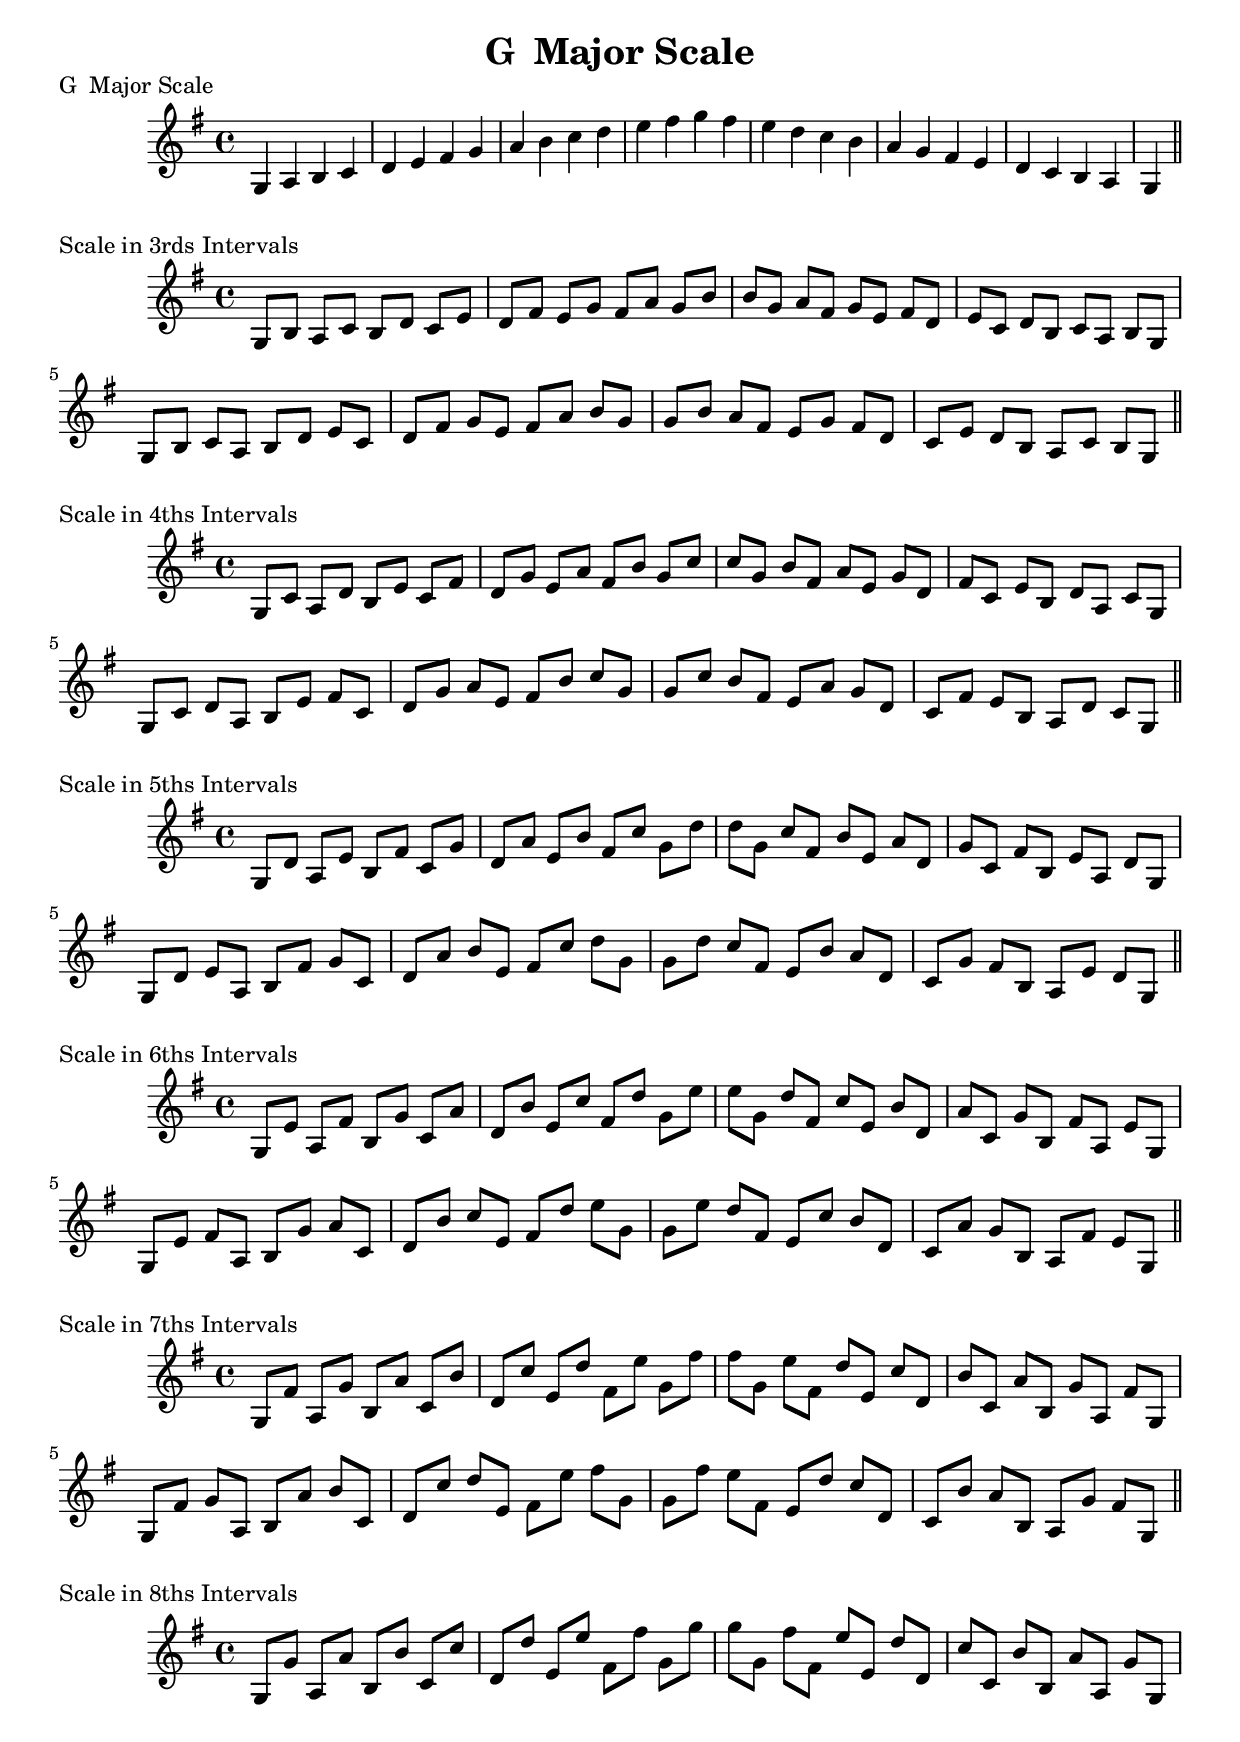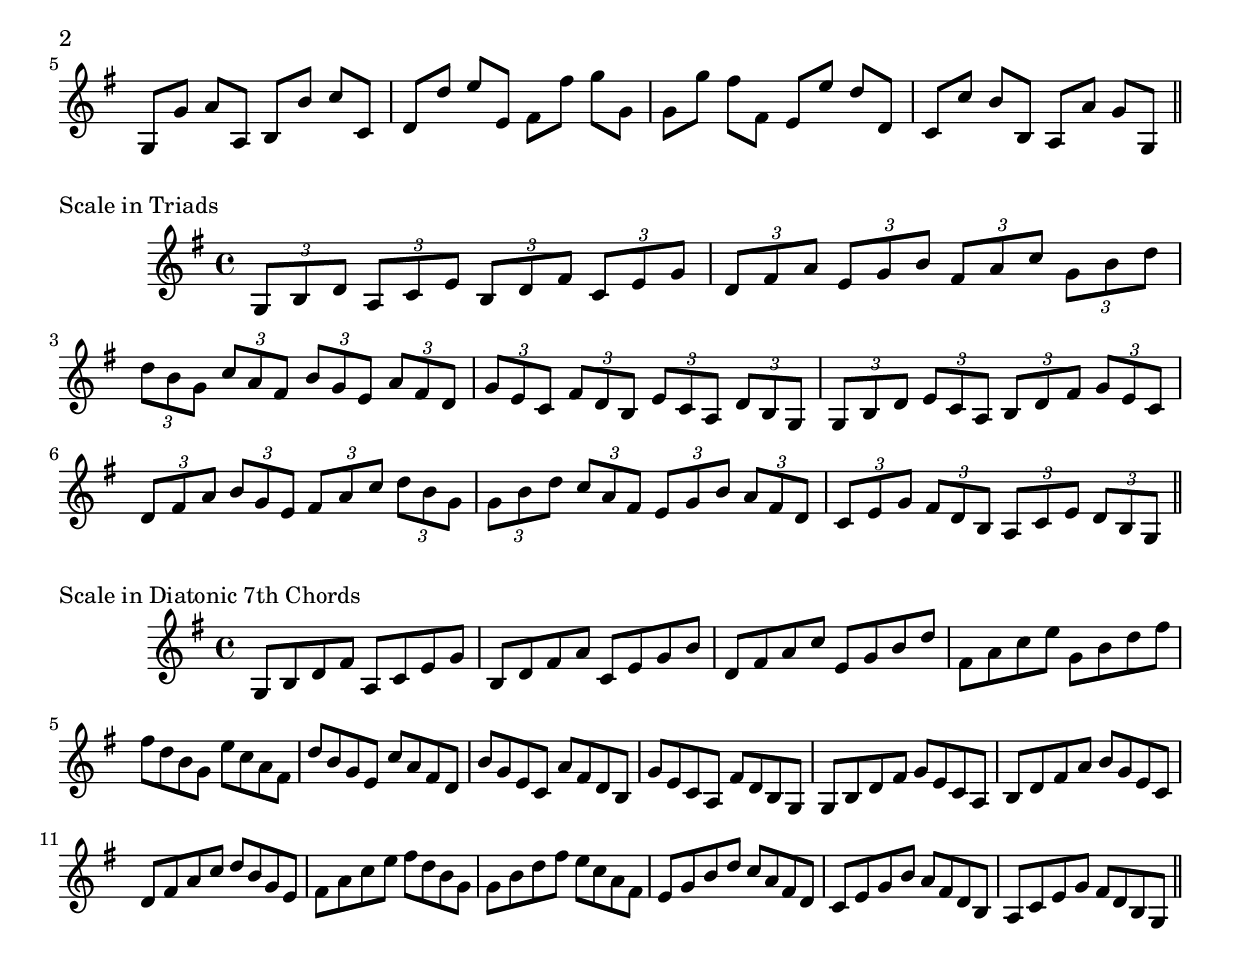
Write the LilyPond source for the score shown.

\version "2.18.2"

\include "scales.ly"

\header{
  title = \markup { "G" " Major Scale" }
}

\score {
  \transpose c g
  \new Staff \relative c {
    \key c \major
    \CMajorScale
    \bar "||"
  }
  \header{
    piece = \markup { "G" " Major Scale" }
  }
}

\score {
  \transpose c g
  \new Staff \relative c {
    \key c \major
    \set Timing.beamExceptions = #'()
    \set Timing.baseMoment = #'(ly:make-moment 1/4)
    \set Timing.beatStructure = #'(1 1 1 1)
    \CMajorScaleThirds
    \bar "||"
  }
  \header{
    piece = \markup { "Scale in 3rds Intervals" }
  }
}

\score {
  \transpose c g
  \new Staff \relative c {
    \key c \major
    \set Timing.beamExceptions = #'()
    \set Timing.baseMoment = #'(ly:make-moment 1/4)
    \set Timing.beatStructure = #'(1 1 1 1)
    \CMajorScaleFourths
    \bar "||"
  }
  \header{
    piece = \markup { "Scale in 4ths Intervals" }
  }
}

\score {
  \transpose c g
  \new Staff \relative c {
    \key c \major
    \set Timing.beamExceptions = #'()
    \set Timing.baseMoment = #'(ly:make-moment 1/4)
    \set Timing.beatStructure = #'(1 1 1 1)
    \CMajorScaleFifths
    \bar "||"
  }
  \header{
    piece = \markup { "Scale in 5ths Intervals" }
  }
}

\score {
  \transpose c g
  \new Staff \relative c {
    \key c \major
    \set Timing.beamExceptions = #'()
    \set Timing.baseMoment = #'(ly:make-moment 1/4)
    \set Timing.beatStructure = #'(1 1 1 1)
    \CMajorScaleSixths
    \bar "||"
  }
  \header{
    piece = \markup { "Scale in 6ths Intervals" }
  }
}

\score {
  \transpose c g
  \new Staff \relative c {
    \key c \major
    \set Timing.beamExceptions = #'()
    \set Timing.baseMoment = #'(ly:make-moment 1/4)
    \set Timing.beatStructure = #'(1 1 1 1)
    \CMajorScaleSevenths
    \bar "||"
  }
  \header{
    piece = \markup { "Scale in 7ths Intervals" }
  }
}

\score {
  \transpose c g
  \new Staff \relative c {
    \key c \major
    \set Timing.beamExceptions = #'()
    \set Timing.baseMoment = #'(ly:make-moment 1/4)
    \set Timing.beatStructure = #'(1 1 1 1)
    \CMajorScaleEights
    \bar "||"
  }
  \header{
    piece = \markup { "Scale in 8ths Intervals" }
  }
}

\score {
  \transpose c g
  \new Staff \relative c {
    \key c \major
    \CMajorScaleTriads
    \bar "||"
  }
  \header{
    piece = \markup { "Scale in Triads" }
  }
}

\score {
  \transpose c g
  \new Staff \relative c {
    \key c \major
    \CMajorScaleChords
    \bar "||"
  }
  \header{
    piece = \markup { "Scale in Diatonic 7th Chords" }
  }
}